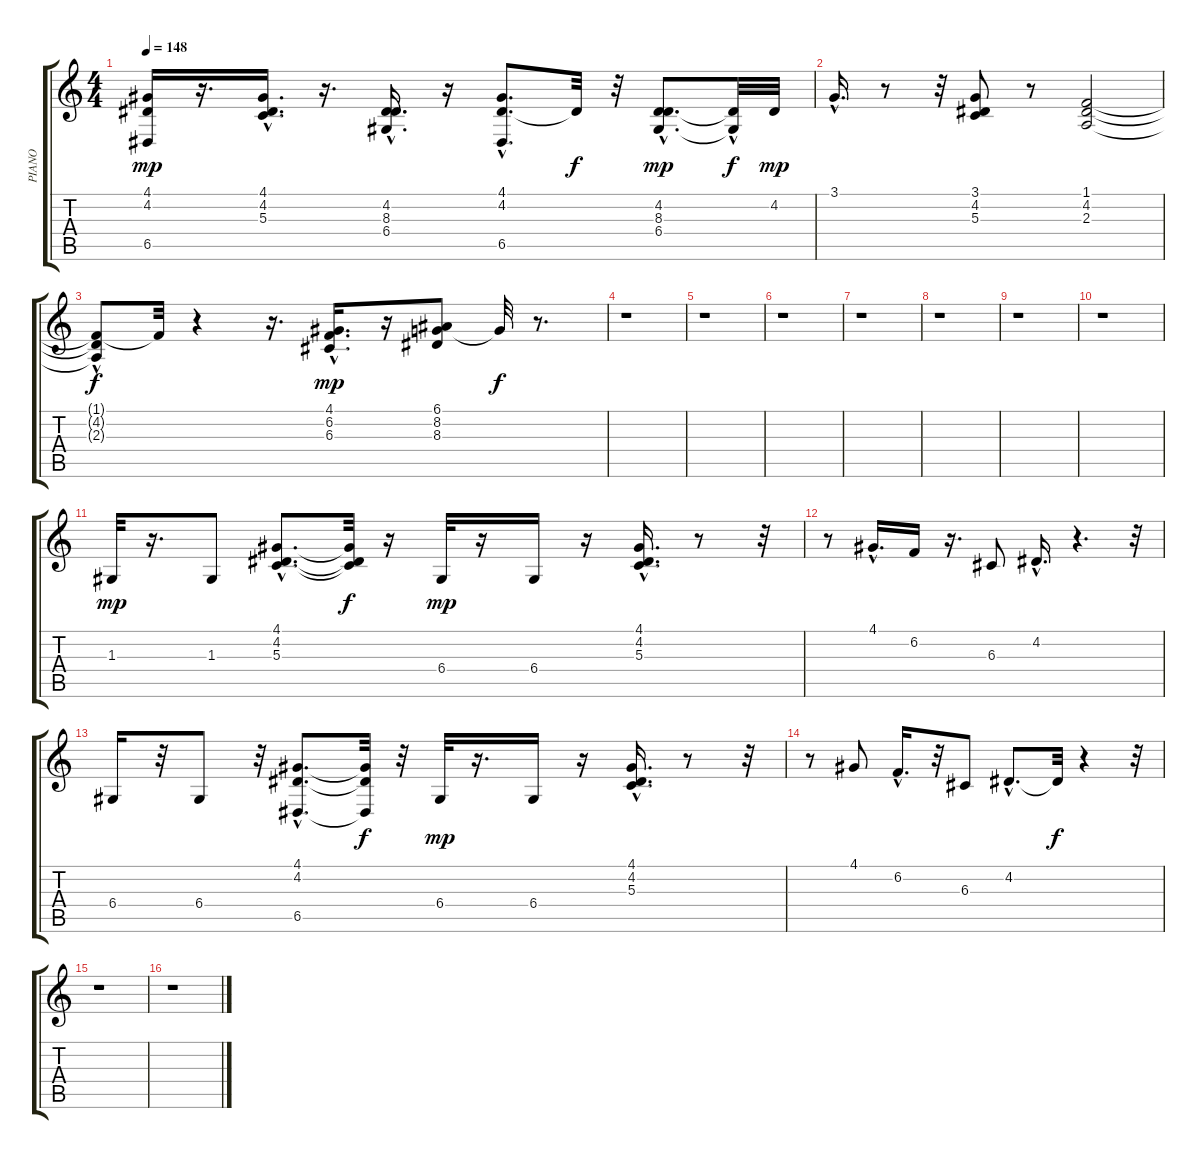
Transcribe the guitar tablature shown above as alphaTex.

\track ("PIANO" "PIANO") {instrument brightacousticpiano}
\staff {score tabs}
\tuning (E4 B3 G3 D3 A2 E2) {hide}
\ts (4 4)
\tempo 148
\clef g2
\ks c
(4.1 4.2 6.5).16{dy mp} r.16{d} (4.1 4.2 5.3{hac}).16{d} r.16{d} (4.2{hac} 8.3 6.4).16{d} r.16 (4.1{hac} 4.2{hac} 6.5{hac}).8{d} 4.2{t}.32{dy f} r.32 (4.2{hac} 8.3{hac} 6.4{hac}).8{d dy mp} (4.2{t} 6.4{hac t}).32{dy f} 4.2.32{dy mp} |
3.1{hac}.16{d} r.8 r.32 (3.1 4.2 5.3).8 r.8 (1.1 4.2 2.3).2 |
(1.1{t} 4.2{t} 2.3{hac t}).8{dy f} 1.1{t}.32 r.4 r.16{d} (4.1 6.2 6.3{hac}).16{d dy mp} r.16 (6.1 8.2 8.3).8 8.2{t}.32{dy f} r.8{d} |
r.1 |
r.1 |
r.1 |
r.1 |
r.1 |
r.1 |
r.1 |
1.3.32{dy mp} r.16{d} 1.3.8 (4.1{hac} 4.2{hac} 5.3{hac}).8{d} (4.1{t} 4.2{t} 5.3{t}).32{dy f} r.16 6.4.32{dy mp} r.16 6.4.16 r.16 (4.1 4.2 5.3{hac}).16{d} r.8 r.32 |
r.8 4.1{hac}.16{d} 6.2.16 r.16{d} 6.3.8 4.2{hac}.16{d} r.4{d} r.32 |
6.4.16 r.32 6.4.8 r.32 (4.1{hac} 4.2{hac} 6.5{hac}).8{d} (4.1{t} 4.2{t} 6.5{t}).32{dy f} r.32 6.4.32{dy mp} r.16{d} 6.4.16 r.16 (4.1{hac} 4.2{hac} 5.3{hac}).16{d} r.8 r.32 |
r.8 4.1.8 6.2{hac}.16{d} r.32 6.3.8 4.2{hac}.8{d} 4.2{t}.32{dy f} r.4 r.32 |
r.1 |
r.1
